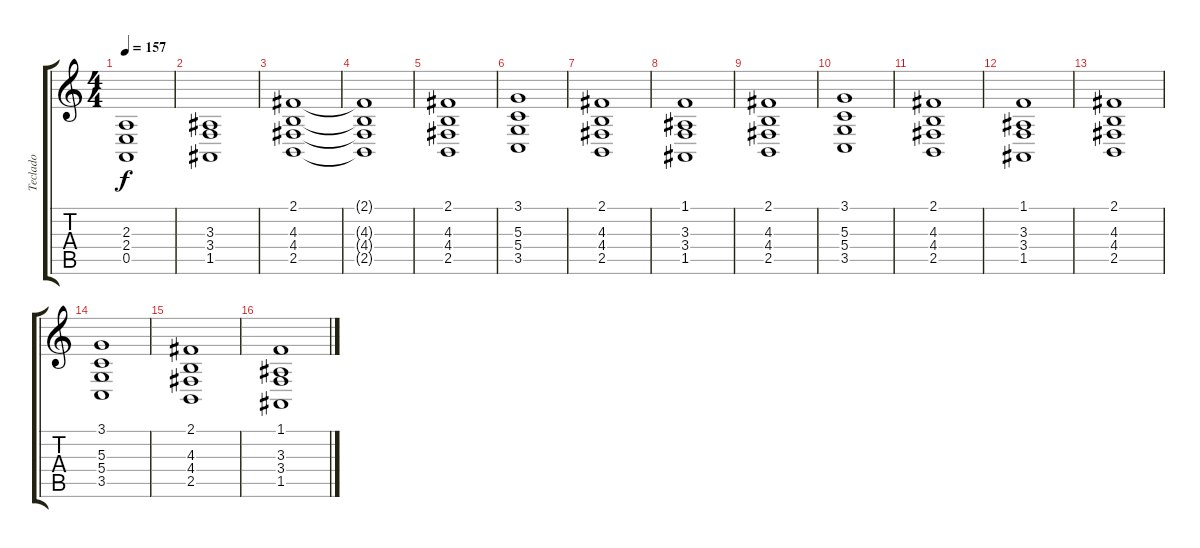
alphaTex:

\track ("Teclado" "Teclado") {instrument choiraahs}
\staff {score tabs}
\tuning (E4 B3 G3 D3 A2 E2) {hide}
\ts (4 4)
\tempo 157
\clef g2
\ks c
(2.3 2.4 0.5).1{dy f} |
(3.3 3.4 1.5).1 |
(2.1 4.3 4.4 2.5).1 |
(2.1{t} 4.3{t} 4.4{t} 2.5{t}).1 |
(2.1 4.3 4.4 2.5).1 |
(3.1 5.3 5.4 3.5).1 |
(2.1 4.3 4.4 2.5).1 |
(1.1 3.3 3.4 1.5).1 |
(2.1 4.3 4.4 2.5).1 |
(3.1 5.3 5.4 3.5).1 |
(2.1 4.3 4.4 2.5).1 |
(1.1 3.3 3.4 1.5).1 |
(2.1 4.3 4.4 2.5).1 |
(3.1 5.3 5.4 3.5).1 |
(2.1 4.3 4.4 2.5).1 |
(1.1 3.3 3.4 1.5).1
